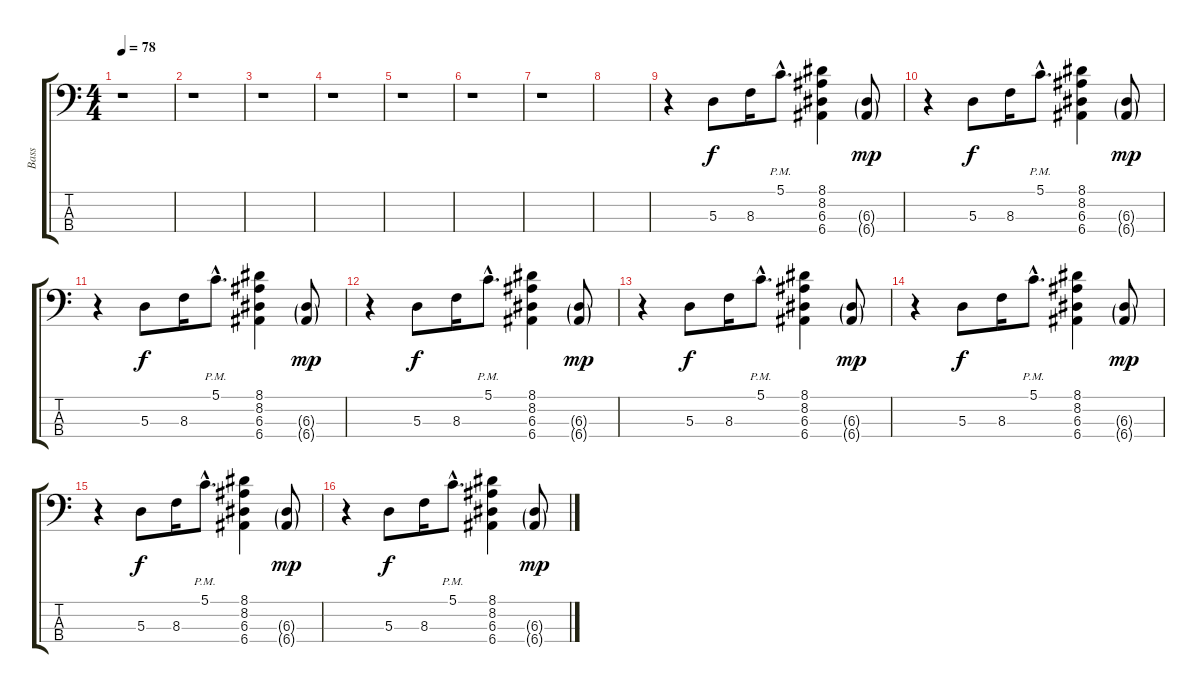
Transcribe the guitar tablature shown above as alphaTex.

\track ("Bass" "Bass") {instrument electricbassfinger}
\staff {score tabs}
\tuning (G2 D2 A1 E1) {hide}
\ts (4 4)
\tempo 78
\clef f4
\ks c
r.1{dy f instrument electricbassfinger} |
r.1 |
r.1 |
r.1 |
r.1 |
r.1 |
r.1 |
|
r.4 5.3.8 8.3.16 5.1{hac pm}.8{d} (8.1 8.2 6.3 6.4).4 (6.3{g} 6.4{g}).8{dy mp} |
r.4 5.3.8{dy f} 8.3.16 5.1{hac pm}.8{d} (8.1 8.2 6.3 6.4).4 (6.3{g} 6.4{g}).8{dy mp} |
r.4 5.3.8{dy f} 8.3.16 5.1{hac pm}.8{d} (8.1 8.2 6.3 6.4).4 (6.3{g} 6.4{g}).8{dy mp} |
r.4 5.3.8{dy f} 8.3.16 5.1{hac pm}.8{d} (8.1 8.2 6.3 6.4).4 (6.3{g} 6.4{g}).8{dy mp} |
r.4 5.3.8{dy f} 8.3.16 5.1{hac pm}.8{d} (8.1 8.2 6.3 6.4).4 (6.3{g} 6.4{g}).8{dy mp} |
r.4 5.3.8{dy f} 8.3.16 5.1{hac pm}.8{d} (8.1 8.2 6.3 6.4).4 (6.3{g} 6.4{g}).8{dy mp} |
r.4 5.3.8{dy f} 8.3.16 5.1{hac pm}.8{d} (8.1 8.2 6.3 6.4).4 (6.3{g} 6.4{g}).8{dy mp} |
r.4 5.3.8{dy f} 8.3.16 5.1{hac pm}.8{d} (8.1 8.2 6.3 6.4).4 (6.3{g} 6.4{g}).8{dy mp}
